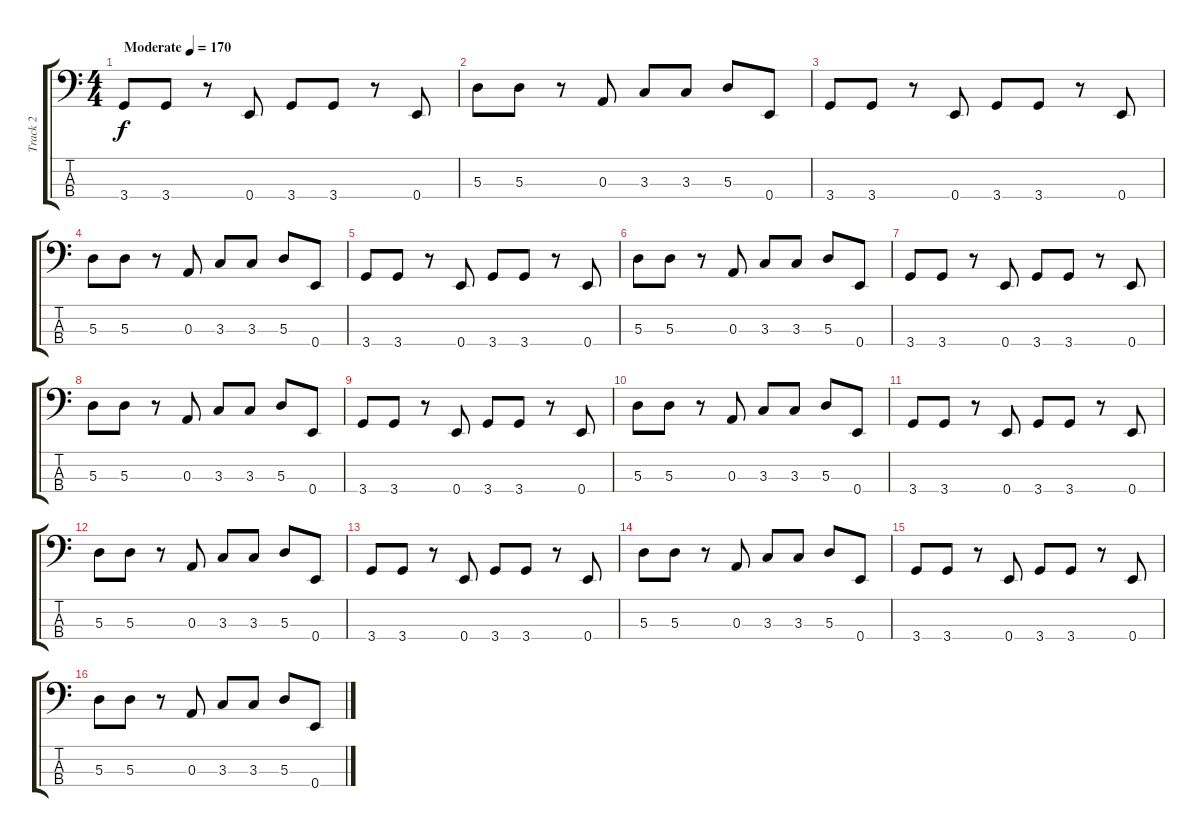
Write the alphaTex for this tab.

\track ("Track 2" "Track 2") {instrument electricbassfinger}
\staff {score tabs}
\tuning (G2 D2 A1 E1) {hide}
\ts (4 4)
\tempo (170 "Moderate")
\clef f4
\ks c
3.4.8{dy f instrument electricbassfinger} 3.4.8 r.8 0.4.8 3.4.8 3.4.8 r.8 0.4.8 |
5.3.8 5.3.8 r.8 0.3.8 3.3.8 3.3.8 5.3.8 0.4.8 |
3.4.8 3.4.8 r.8 0.4.8 3.4.8 3.4.8 r.8 0.4.8 |
5.3.8 5.3.8 r.8 0.3.8 3.3.8 3.3.8 5.3.8 0.4.8 |
3.4.8 3.4.8 r.8 0.4.8 3.4.8 3.4.8 r.8 0.4.8 |
5.3.8 5.3.8 r.8 0.3.8 3.3.8 3.3.8 5.3.8 0.4.8 |
3.4.8 3.4.8 r.8 0.4.8 3.4.8 3.4.8 r.8 0.4.8 |
5.3.8 5.3.8 r.8 0.3.8 3.3.8 3.3.8 5.3.8 0.4.8 |
3.4.8 3.4.8 r.8 0.4.8 3.4.8 3.4.8 r.8 0.4.8 |
5.3.8 5.3.8 r.8 0.3.8 3.3.8 3.3.8 5.3.8 0.4.8 |
3.4.8 3.4.8 r.8 0.4.8 3.4.8 3.4.8 r.8 0.4.8 |
5.3.8 5.3.8 r.8 0.3.8 3.3.8 3.3.8 5.3.8 0.4.8 |
3.4.8 3.4.8 r.8 0.4.8 3.4.8 3.4.8 r.8 0.4.8 |
5.3.8 5.3.8 r.8 0.3.8 3.3.8 3.3.8 5.3.8 0.4.8 |
3.4.8 3.4.8 r.8 0.4.8 3.4.8 3.4.8 r.8 0.4.8 |
5.3.8 5.3.8 r.8 0.3.8 3.3.8 3.3.8 5.3.8 0.4.8
